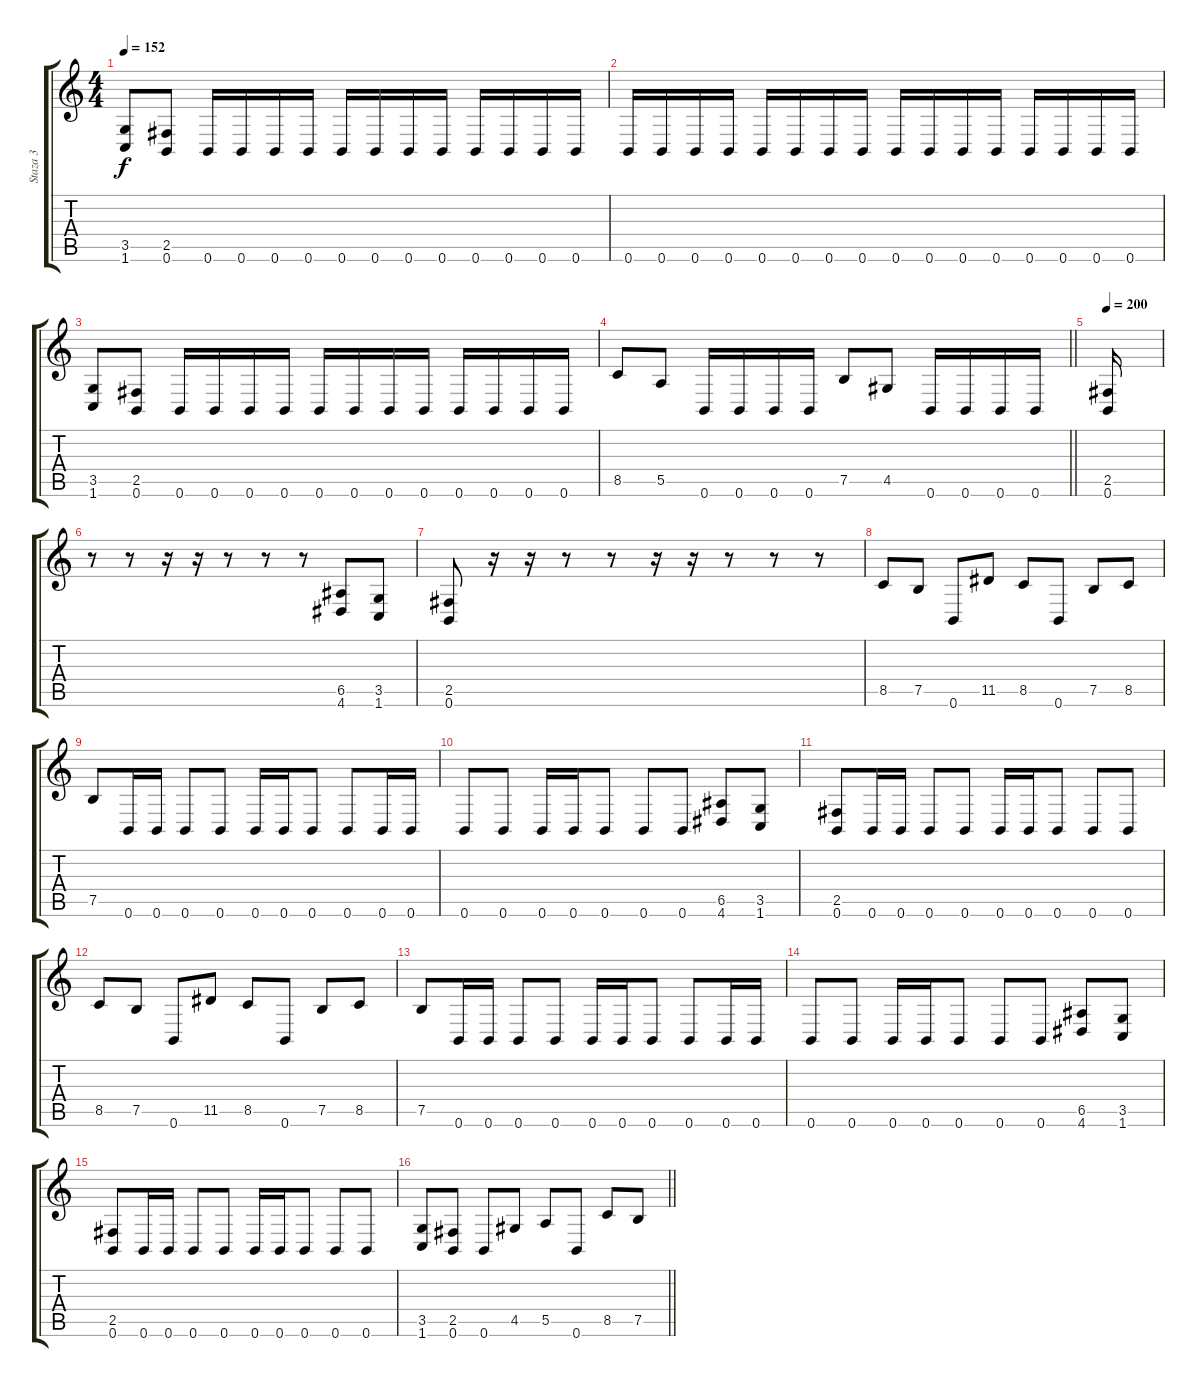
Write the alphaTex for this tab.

\track ("Staza 3" "Staza 3") {instrument overdrivenguitar}
\staff {score tabs}
\tuning (B3 Gb3 D3 A2 E2 B1) {hide}
\ts (4 4)
\tempo 152
\clef g2
\ks c
(3.5 1.6).8{dy f} (2.5 0.6).8 0.6.16 0.6.16 0.6.16 0.6.16 0.6.16 0.6.16 0.6.16 0.6.16 0.6.16 0.6.16 0.6.16 0.6.16 |
0.6.16 0.6.16 0.6.16 0.6.16 0.6.16 0.6.16 0.6.16 0.6.16 0.6.16 0.6.16 0.6.16 0.6.16 0.6.16 0.6.16 0.6.16 0.6.16 |
(3.5 1.6).8 (2.5 0.6).8 0.6.16 0.6.16 0.6.16 0.6.16 0.6.16 0.6.16 0.6.16 0.6.16 0.6.16 0.6.16 0.6.16 0.6.16 |
\barLineRight lightlight
8.5.8 5.5.8 0.6.16 0.6.16 0.6.16 0.6.16 7.5.8 4.5.8 0.6.16 0.6.16 0.6.16 0.6.16 |
\section ("" "")
\tempo 200
(2.5 0.6).16 |
r.8 r.8 r.16 r.16 r.8 r.8 r.8 (6.5 4.6).8 (3.5 1.6).8 |
(2.5 0.6).8 r.16 r.16 r.8 r.8 r.16 r.16 r.8 r.8 r.8 |
8.5.8 7.5.8 0.6.8 11.5.8 8.5.8 0.6.8 7.5.8 8.5.8 |
7.5.8 0.6.16 0.6.16 0.6.8 0.6.8 0.6.16 0.6.16 0.6.8 0.6.8 0.6.16 0.6.16 |
0.6.8 0.6.8 0.6.16 0.6.16 0.6.8 0.6.8 0.6.8 (6.5 4.6).8 (3.5 1.6).8 |
(2.5 0.6).8 0.6.16 0.6.16 0.6.8 0.6.8 0.6.16 0.6.16 0.6.8 0.6.8 0.6.8 |
8.5.8 7.5.8 0.6.8 11.5.8 8.5.8 0.6.8 7.5.8 8.5.8 |
7.5.8 0.6.16 0.6.16 0.6.8 0.6.8 0.6.16 0.6.16 0.6.8 0.6.8 0.6.16 0.6.16 |
0.6.8 0.6.8 0.6.16 0.6.16 0.6.8 0.6.8 0.6.8 (6.5 4.6).8 (3.5 1.6).8 |
(2.5 0.6).8 0.6.16 0.6.16 0.6.8 0.6.8 0.6.16 0.6.16 0.6.8 0.6.8 0.6.8 |
\barLineRight lightlight
(3.5 1.6).8 (2.5 0.6).8 0.6.8 4.5.8 5.5.8 0.6.8 8.5.8 7.5.8
